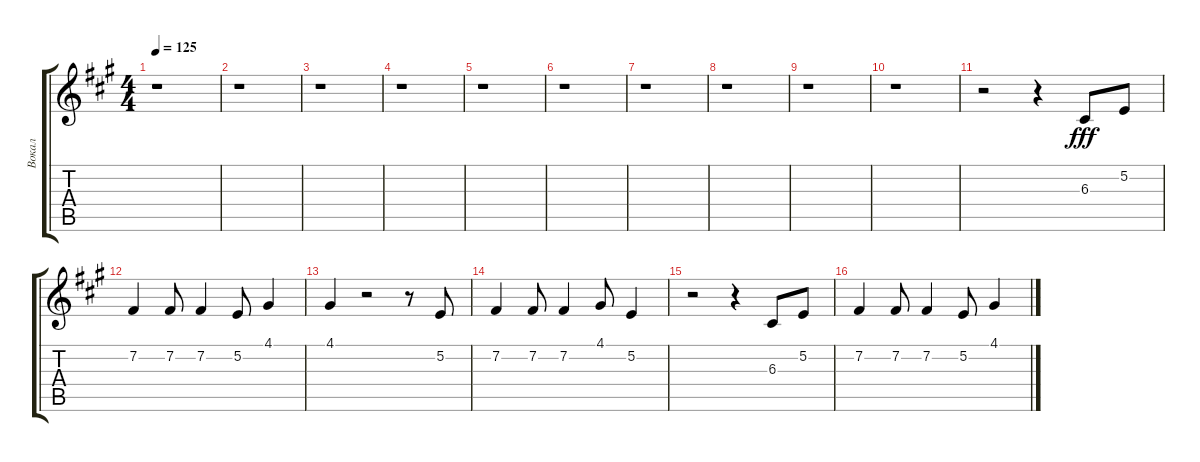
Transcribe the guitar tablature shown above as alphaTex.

\track ("Вокал" "Вокал") {instrument fx7echoes}
\staff {score tabs}
\tuning (E4 B3 G3 D3 A2 E2) {hide}
\ts (4 4)
\tempo 125
\clef g2
\ks f#minor
r.1{dy fff} |
r.1 |
r.1 |
r.1 |
r.1 |
r.1 |
r.1 |
r.1 |
r.1 |
r.1 |
r.2 r.4 6.3.8 5.2.8 |
7.2.4 7.2.8 7.2.4 5.2.8 4.1.4 |
4.1.4 r.2 r.8 5.2.8 |
7.2.4 7.2.8 7.2.4 4.1.8 5.2.4 |
r.2 r.4 6.3.8 5.2.8 |
7.2.4 7.2.8 7.2.4 5.2.8 4.1.4
